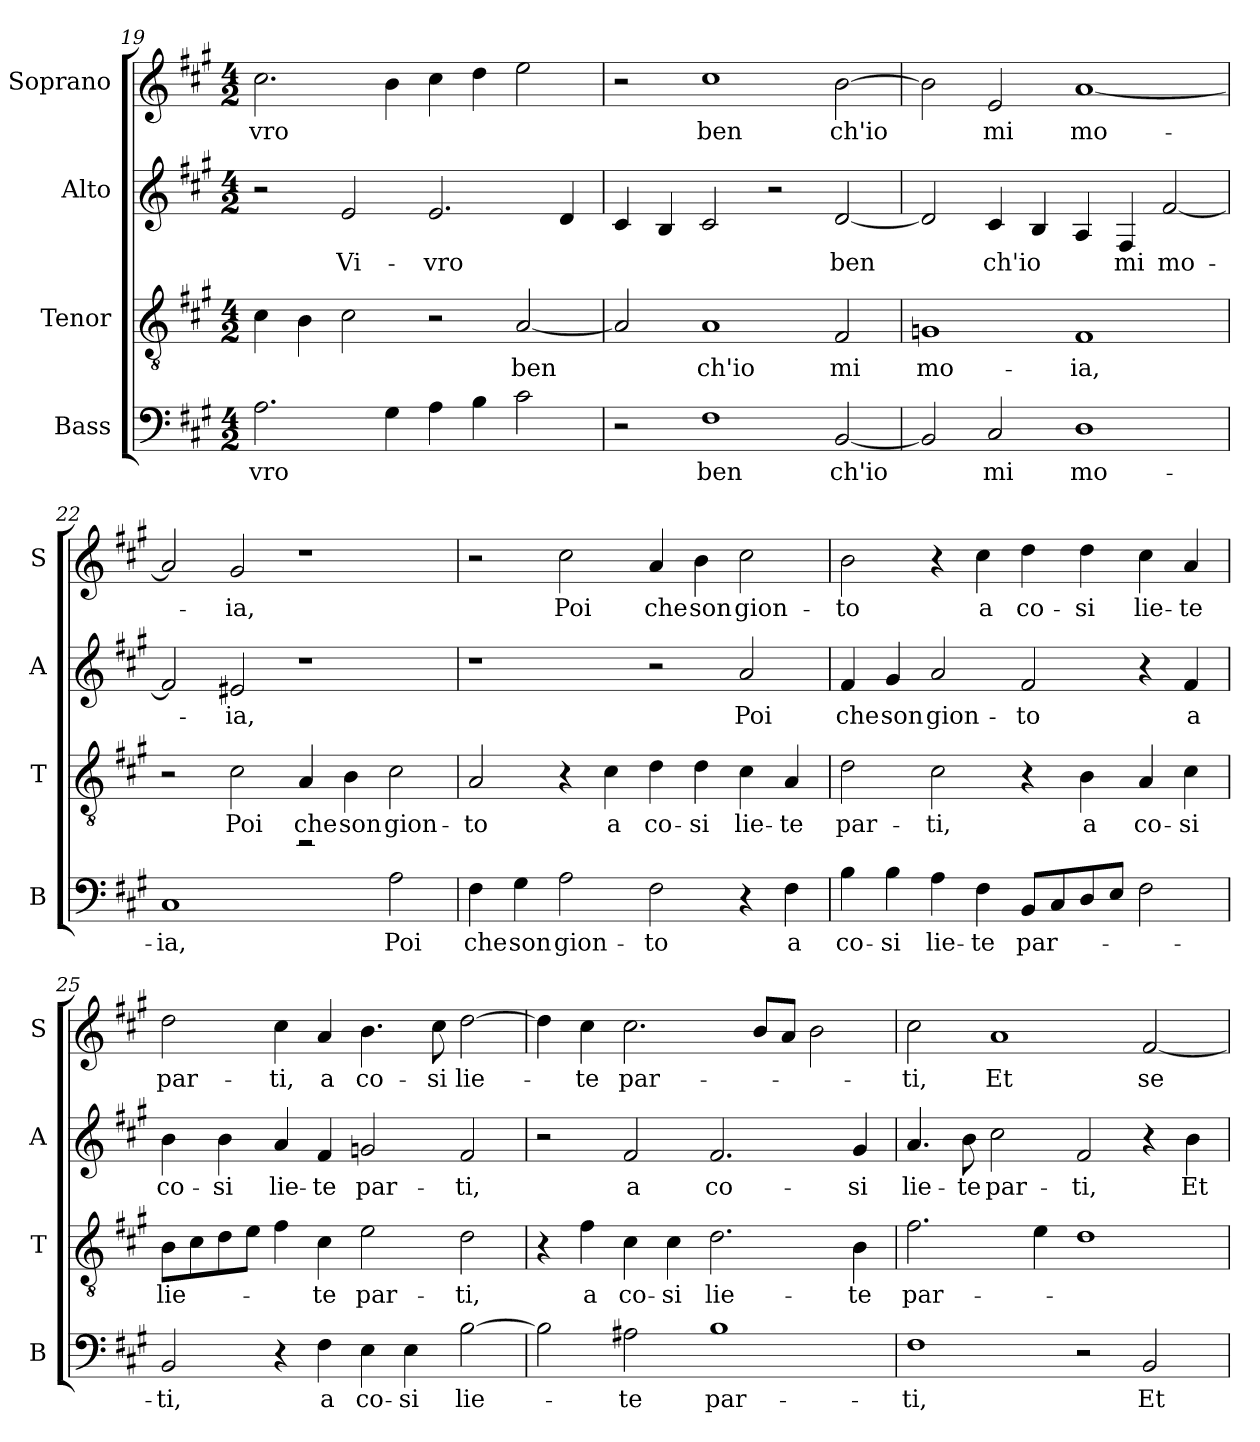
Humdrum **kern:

**kern	**text	**kern	**text	**kern	**text	**kern	**text
*part4	*part4	*part3	*part3	*part2	*part2	*part1	*part1
*staff4	*staff4	*staff3	*staff3	*staff2	*staff2	*staff1	*staff1
*I"Bass	*	*I"Tenor	*	*I"Alto	*	*I"Soprano	*
*I'B	*	*I'T	*	*I'A	*	*I'S	*
!!LO:LB:g=z
*clefF4	*	*clefGv2	*	*clefG2	*	*clefG2	*
*k[f#c#g#]	*	*k[f#c#g#]	*	*k[f#c#g#]	*	*k[f#c#g#]	*
*A:	*	*A:	*	*A:	*	*A:	*
*M4/2	*	*M4/2	*	*M4/2	*	*M4/2	*
=19	=19	=19	=19	=19	=19	=19	=19
!	!LO:LY:b	!	!	!	!	!	!LO:LY:b
2.A\	-vro	4c#\	.	2r	.	2.cc#\	-vro
.	.	4B\	.	.	.	.	.
!	!	!	!	!	!LO:LY:b	!	!
.	.	2c#\	.	2e/	Vi-	.	.
4G#\	.	.	.	.	.	4b\	.
!	!	!	!	!	!LO:LY:b	!	!
4A\	.	2r	.	2.e/	-vro	4cc#\	.
4B\	.	.	.	.	.	4dd\	.
!	!	!	!LO:LY:b	!	!	!	!
2c#\	.	[2A/	ben	.	.	2ee\	.
.	.	.	.	4d/	.	.	.
=20	=20	=20	=20	=20	=20	=20	=20
2r	.	2A/]	.	4c#/	.	2r	.
.	.	.	.	4B/	.	.	.
!	!LO:LY:b	!	!LO:LY:b	!	!	!	!LO:LY:b
1F#	ben	1A	ch'io	2c#/	.	1cc#	ben
.	.	.	.	2r	.	.	.
!	!LO:LY:b	!	!LO:LY:b	!	!LO:LY:b	!	!LO:LY:b
[2BB/	ch'io	2F#/	mi	[2d/	ben	[2b\	ch'io
=21	=21	=21	=21	=21	=21	=21	=21
!	!	!	!LO:LY:b	!	!	!	!
2BB/]	.	1Gn	mo-	2d/]	.	2b\]	.
!	!LO:LY:b	!	!	!	!LO:LY:b	!	!LO:LY:b
2C#/	mi	.	.	4c#/	ch'io	2e/	mi
.	.	.	.	4B/	.	.	.
!	!LO:LY:b	!	!LO:LY:b	!	!	!	!LO:LY:b
1D	mo-	1F#	-ia,	4A/	.	[1a	mo-
!	!	!	!	!	!LO:LY:b	!	!
.	.	.	.	4F#/	mi	.	.
!	!	!	!	!	!LO:LY:b	!	!
.	.	.	.	[2f#/	mo-	.	.
!!LO:LB:g=z
=22	=22	=22	=22	=22	=22	=22	=22
!	!LO:LY:b	!	!	!	!	!	!
1C#	-ia,	2r	.	2f#/]	.	2a/]	.
!	!	!	!LO:LY:b	!	!LO:LY:b	!	!LO:LY:b
.	.	2c#\	Poi	2e#X/	-ia,	2g#/	-ia,
!	!	!	!LO:LY:b	!	!	!	!
2ra	.	4A/	che	1r	.	1r	.
!	!	!	!LO:LY:b	!	!	!	!
.	.	4B\	son	.	.	.	.
!	!LO:LY:b	!	!LO:LY:b	!	!	!	!
2A\	Poi	2c#\	gion-	.	.	.	.
=23	=23	=23	=23	=23	=23	=23	=23
!	!LO:LY:b	!	!LO:LY:b	!	!	!	!
4F#\	che	2A/	-to	1r	.	2r	.
!	!LO:LY:b	!	!	!	!	!	!
4G#\	son	.	.	.	.	.	.
!	!LO:LY:b	!	!	!	!	!	!LO:LY:b
2A\	gion-	4r	.	.	.	2cc#\	Poi
!	!	!	!LO:LY:b	!	!	!	!
.	.	4c#\	a	.	.	.	.
!	!LO:LY:b	!	!LO:LY:b	!	!	!	!LO:LY:b
2F#\	-to	4d\	co-	2r	.	4a/	che
!	!	!	!LO:LY:b	!	!	!	!LO:LY:b
.	.	4d\	-si	.	.	4b\	son
!	!	!	!LO:LY:b	!	!LO:LY:b	!	!LO:LY:b
4r	.	4c#\	lie-	2a/	Poi	2cc#\	gion-
!	!LO:LY:b	!	!LO:LY:b	!	!	!	!
4F#\	a	4A/	-te	.	.	.	.
=24	=24	=24	=24	=24	=24	=24	=24
!	!LO:LY:b	!	!LO:LY:b	!	!LO:LY:b	!	!LO:LY:b
4B\	co-	2d\	par-	4f#/	che	2b\	-to
!	!LO:LY:b	!	!	!	!LO:LY:b	!	!
4B\	-si	.	.	4g#/	son	.	.
!	!LO:LY:b	!	!LO:LY:b	!	!LO:LY:b	!	!
4A\	lie-	2c#\	-ti,	2a/	gion-	4r	.
!	!LO:LY:b	!	!	!	!	!	!LO:LY:b
4F#\	-te	.	.	.	.	4cc#\	a
!	!LO:LY:b	!	!	!	!LO:LY:b	!	!LO:LY:b
8BB/L	par-	4r	.	2f#/	-to	4dd\	co-
8C#/	.	.	.	.	.	.	.
!	!	!	!LO:LY:b	!	!	!	!LO:LY:b
8D/	.	4B\	a	.	.	4dd\	-si
8E/J	.	.	.	.	.	.	.
!	!	!	!LO:LY:b	!	!	!	!LO:LY:b
2F#\	.	4A/	co-	4r	.	4cc#\	lie-
!	!	!	!LO:LY:b	!	!LO:LY:b	!	!LO:LY:b
.	.	4c#\	-si	4f#/	a	4a/	-te
!!LO:PB:g=z
=25	=25	=25	=25	=25	=25	=25	=25
!	!LO:LY:b	!	!LO:LY:b	!	!LO:LY:b	!	!LO:LY:b
2BB/	-ti,	8B\L	lie-	4b\	co-	2dd\	par-
.	.	8c#\	.	.	.	.	.
!	!	!	!	!	!LO:LY:b	!	!
.	.	8d\	.	4b\	-si	.	.
.	.	8e\J	.	.	.	.	.
!	!	!	!	!	!LO:LY:b	!	!LO:LY:b
4r	.	4f#\	.	4a/	lie-	4cc#\	-ti,
!	!LO:LY:b	!	!LO:LY:b	!	!LO:LY:b	!	!LO:LY:b
4F#\	a	4c#\	-te	4f#/	-te	4a/	a
!	!LO:LY:b	!	!LO:LY:b	!	!LO:LY:b	!	!LO:LY:b
4E\	co-	2e\	par-	2gn/	par-	4.b\	co-
!	!LO:LY:b	!	!	!	!	!	!
4E\	-si	.	.	.	.	.	.
!	!	!	!	!	!	!	!LO:LY:b
.	.	.	.	.	.	8cc#\	-si
!	!LO:LY:b	!	!LO:LY:b	!	!LO:LY:b	!	!LO:LY:b
[2B\	lie-	2d\	-ti,	2f#/	-ti,	[2dd\	lie-
=26	=26	=26	=26	=26	=26	=26	=26
2B\]	.	4r	.	2r	.	4dd\]	.
!	!	!	!LO:LY:b	!	!	!	!LO:LY:b
.	.	4f#\	a	.	.	4cc#\	-te
!	!LO:LY:b	!	!LO:LY:b	!	!LO:LY:b	!	!LO:LY:b
2A#X\	-te	4c#\	co-	2f#/	a	2.cc#\	par-
!	!	!	!LO:LY:b	!	!	!	!
.	.	4c#\	-si	.	.	.	.
!	!LO:LY:b	!	!LO:LY:b	!	!LO:LY:b	!	!
1B	par-	2.d\	lie-	2.f#/	co-	.	.
.	.	.	.	.	.	8b/L	.
.	.	.	.	.	.	8a/J	.
.	.	.	.	.	.	2b\	.
!	!	!	!LO:LY:b	!	!LO:LY:b	!	!
.	.	4B\	-te	4g#/	-si	.	.
=27	=27	=27	=27	=27	=27	=27	=27
!	!LO:LY:b	!	!LO:LY:b	!	!LO:LY:b	!	!LO:LY:b
1F#	-ti,	2.f#\	par-	4.a/	lie-	2cc#\	-ti,
!	!	!	!	!	!LO:LY:b	!	!
.	.	.	.	8b\	-te	.	.
!	!	!	!	!	!LO:LY:b	!	!LO:LY:b
.	.	.	.	2cc#\	par-	1a	Et
.	.	4e\	.	.	.	.	.
!	!	!	!	!	!LO:LY:b	!	!
2r	.	1d	.	2f#/	-ti,	.	.
!	!LO:LY:b	!	!	!	!	!	!LO:LY:b
2BB/	Et	.	.	4r	.	[2f#/	se
!	!	!	!	!	!LO:LY:b	!	!
.	.	.	.	4b\	Et	.	.
=	=	=	=	=	=	=	=
*-	*-	*-	*-	*-	*-	*-	*-
